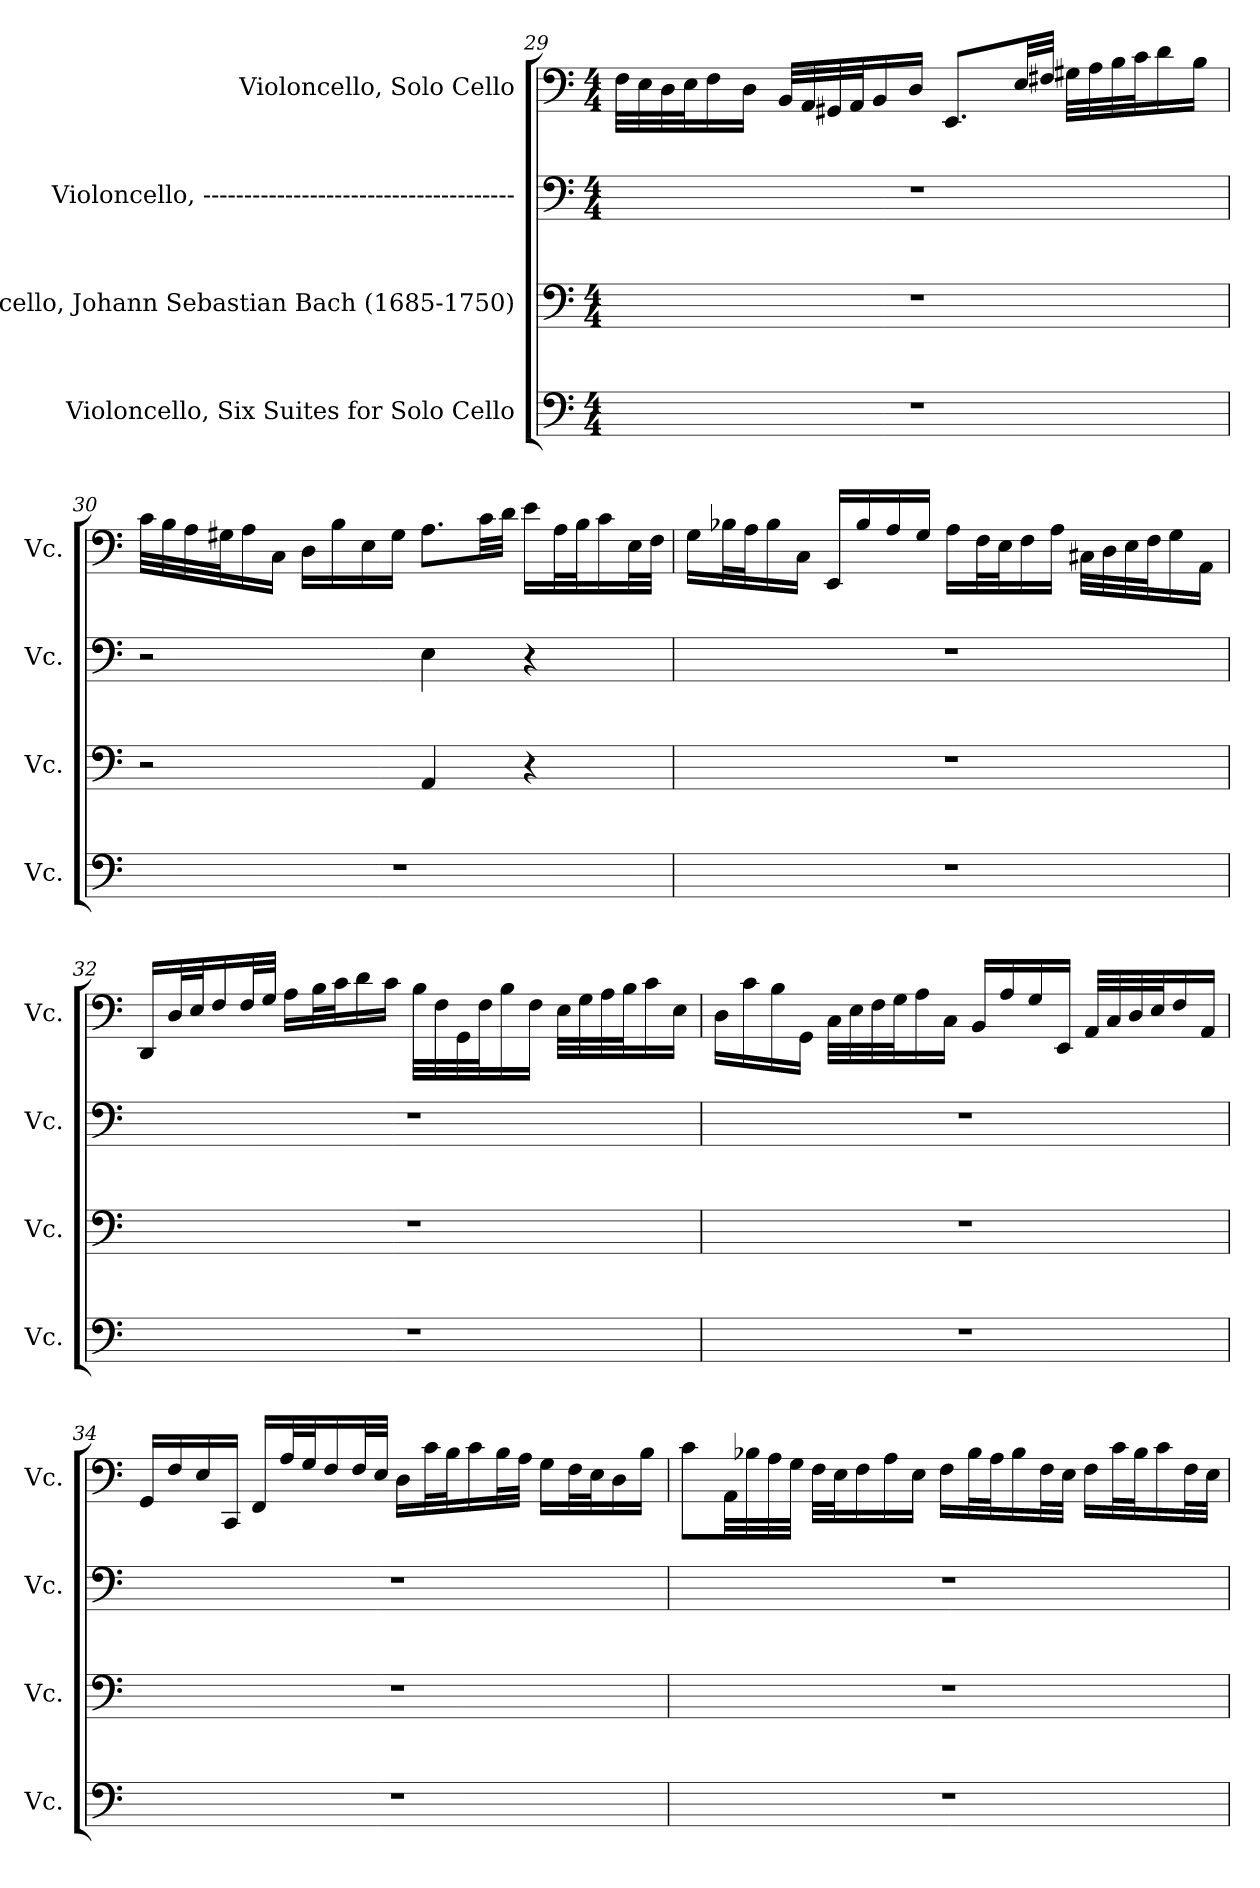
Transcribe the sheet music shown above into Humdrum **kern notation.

**kern	**kern	**kern	**kern
*part4	*part3	*part2	*part1
*staff4	*staff3	*staff2	*staff1
*I"Violoncello, Six Suites for Solo Cello	*I"Violoncello, Johann Sebastian Bach  (1685-1750)	*I"Violoncello, --------------------------------------	*I"Violoncello, Solo Cello
*I'Vc.	*I'Vc.	*I'Vc.	*I'Vc.
*clefF4	*clefF4	*clefF4	*clefF4
*k[]	*k[]	*k[]	*k[]
*M4/4	*M4/4	*M4/4	*M4/4
=29	=29	=29	=29
1r	1r	1r	32F\LLL
.	.	.	32E\
.	.	.	32D\
.	.	.	32E\J
.	.	.	16F\
.	.	.	16D\JJ
.	.	.	32BB/LLL
.	.	.	32AA/
.	.	.	32GG#X/
.	.	.	32AA/J
.	.	.	16BB/
.	.	.	16D/JJ
.	.	.	8.EE/L
.	.	.	32E/LL
.	.	.	32F#X/JJJ
.	.	.	32G#X\LLL
.	.	.	32A\
.	.	.	32B\
.	.	.	32c\J
.	.	.	16d\
.	.	.	16B\JJ
!!LO:PB:g=z
=30	=30	=30	=30
1r	2r	2r	32c\LLL
.	.	.	32B\
.	.	.	32A\
.	.	.	32G#X\J
.	.	.	16A\
.	.	.	16C\JJ
.	.	.	16D\LL
.	.	.	16B\
.	.	.	16E\
.	.	.	16G#\JJ
.	4AA/	4E\	8.A\L
.	.	.	32c\LL
.	.	.	32d\JJJ
.	4r	4r	16e\LL
.	.	.	32A\L
.	.	.	32B\J
.	.	.	16c\
.	.	.	32E\L
.	.	.	32F\JJJ
=31	=31	=31	=31
1r	1r	1r	16G\LL
.	.	.	32B-X\L
.	.	.	32A\J
.	.	.	16B-\
.	.	.	16C\JJ
.	.	.	16EE/LL
.	.	.	16B-/
.	.	.	16A/
.	.	.	16G/JJ
.	.	.	16A\LL
.	.	.	32F\L
.	.	.	32E\J
.	.	.	16F\
.	.	.	16A\JJ
.	.	.	32C#X\LLL
.	.	.	32D\
.	.	.	32E\
.	.	.	32F\J
.	.	.	16G\
.	.	.	16AA\JJ
!!LO:LB:g=z
=32	=32	=32	=32
1r	1r	1r	16DD/LL
.	.	.	32D/L
.	.	.	32E/J
.	.	.	16F/
.	.	.	32F/L
.	.	.	32G/JJJ
.	.	.	16A\LL
.	.	.	32B\L
.	.	.	32c\J
.	.	.	16d\
.	.	.	16c\JJ
.	.	.	32B\LLL
.	.	.	32F\
.	.	.	32GG\
.	.	.	32F\J
.	.	.	16B\
.	.	.	16F\JJ
.	.	.	32E\LLL
.	.	.	32G\
.	.	.	32A\
.	.	.	32B\J
.	.	.	16c\
.	.	.	16E\JJ
=33	=33	=33	=33
1r	1r	1r	16D\LL
.	.	.	16c\
.	.	.	16B\
.	.	.	16GG\JJ
.	.	.	32C\LLL
.	.	.	32E\
.	.	.	32F\
.	.	.	32G\J
.	.	.	16A\
.	.	.	16C\JJ
.	.	.	16BB/LL
.	.	.	16A/
.	.	.	16G/
.	.	.	16EE/JJ
.	.	.	32AA/LLL
.	.	.	32C/
.	.	.	32D/
.	.	.	32E/J
.	.	.	16F/
.	.	.	16AA/JJ
!!LO:LB:g=z
=34	=34	=34	=34
1r	1r	1r	16GG/LL
.	.	.	16F/
.	.	.	16E/
.	.	.	16CC/JJ
.	.	.	16FF/LL
.	.	.	32A/L
.	.	.	32G/J
.	.	.	16F/
.	.	.	32F/L
.	.	.	32E/JJJ
.	.	.	16D\LL
.	.	.	32c\L
.	.	.	32B\J
.	.	.	16c\
.	.	.	32B\L
.	.	.	32A\JJJ
.	.	.	16G\LL
.	.	.	32F\L
.	.	.	32E\J
.	.	.	16D\
.	.	.	16B\JJ
=35	=35	=35	=35
1r	1r	1r	8c\L
.	.	.	32AA\LL
.	.	.	32B-X\
.	.	.	32A\
.	.	.	32G\JJJ
.	.	.	32F\LLL
.	.	.	32E\J
.	.	.	16F\
.	.	.	16A\
.	.	.	16E\JJ
.	.	.	16F\LL
.	.	.	32B-\L
.	.	.	32A\J
.	.	.	16B-\
.	.	.	32F\L
.	.	.	32E\JJJ
.	.	.	16F\LL
.	.	.	32c\L
.	.	.	32B-\J
.	.	.	16c\
.	.	.	32F\L
.	.	.	32E\JJJ
=	=	=	=
*-	*-	*-	*-
